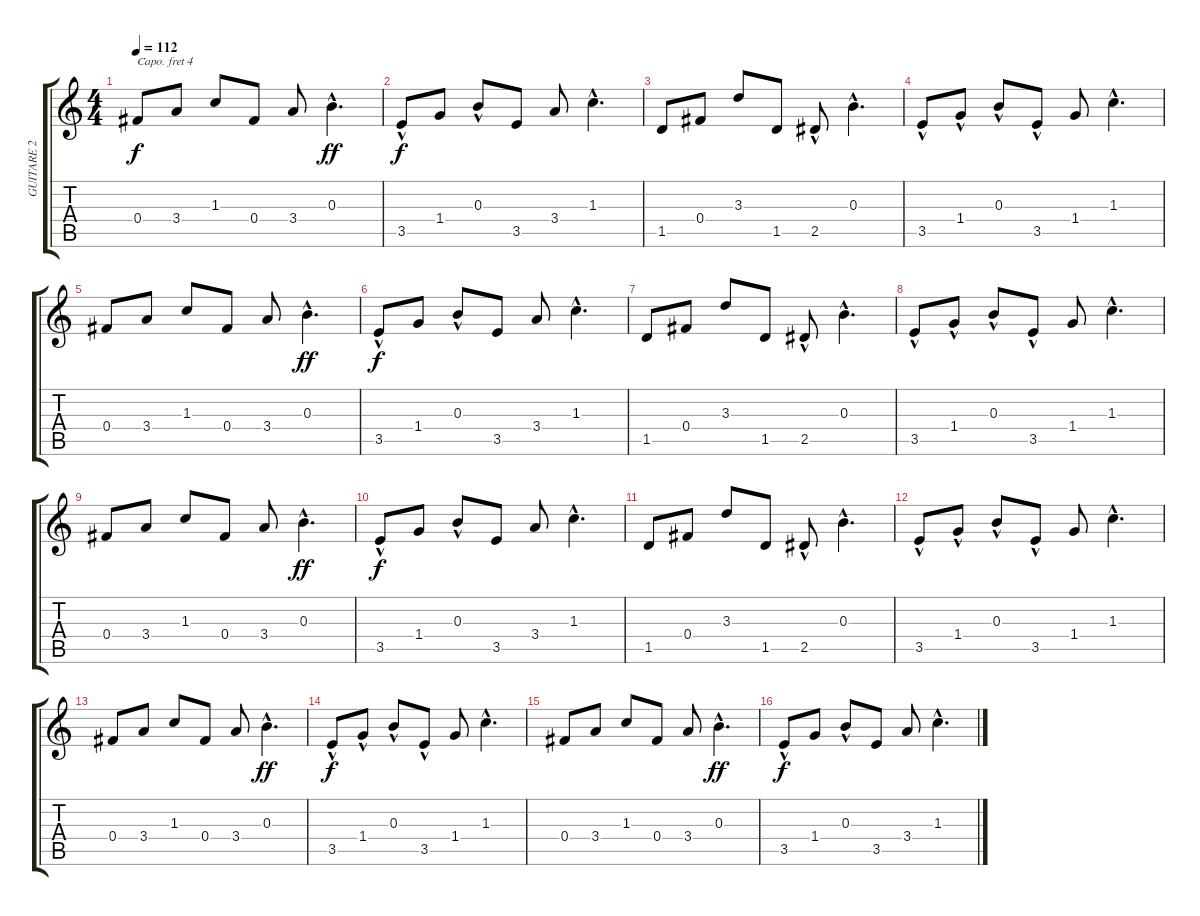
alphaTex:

\track ("GUITARE 2       " "GUITARE 2 ") {instrument electricguitarclean}
\staff {score tabs}
\capo 4
\tuning (E4 B3 G3 D3 A2 E2) {hide}
\ts (4 4)
\tempo 112
\clef g2
\ks c
0.4.8{dy f} 3.4.8 1.3.8 0.4.8 3.4.8 0.3{hac}.4{d dy ff} |
3.5{hac}.8{dy f} 1.4.8 0.3{hac}.8 3.5.8 3.4.8 1.3{hac}.4{d} |
1.5.8 0.4.8 3.3.8 1.5.8 2.5{hac}.8 0.3{hac}.4{d} |
3.5{hac}.8 1.4{hac}.8 0.3{hac}.8 3.5{hac}.8 1.4.8 1.3{hac}.4{d} |
0.4.8 3.4.8 1.3.8 0.4.8 3.4.8 0.3{hac}.4{d dy ff} |
3.5{hac}.8{dy f} 1.4.8 0.3{hac}.8 3.5.8 3.4.8 1.3{hac}.4{d} |
1.5.8 0.4.8 3.3.8 1.5.8 2.5{hac}.8 0.3{hac}.4{d} |
3.5{hac}.8 1.4{hac}.8 0.3{hac}.8 3.5{hac}.8 1.4.8 1.3{hac}.4{d} |
0.4.8 3.4.8 1.3.8 0.4.8 3.4.8 0.3{hac}.4{d dy ff} |
3.5{hac}.8{dy f} 1.4.8 0.3{hac}.8 3.5.8 3.4.8 1.3{hac}.4{d} |
1.5.8 0.4.8 3.3.8 1.5.8 2.5{hac}.8 0.3{hac}.4{d} |
3.5{hac}.8 1.4{hac}.8 0.3{hac}.8 3.5{hac}.8 1.4.8 1.3{hac}.4{d} |
0.4.8 3.4.8 1.3.8 0.4.8 3.4.8 0.3{hac}.4{d dy ff} |
3.5{hac}.8{dy f} 1.4{hac}.8 0.3{hac}.8 3.5{hac}.8 1.4.8 1.3{hac}.4{d} |
0.4.8 3.4.8 1.3.8 0.4.8 3.4.8 0.3{hac}.4{d dy ff} |
3.5{hac}.8{dy f} 1.4.8 0.3{hac}.8 3.5.8 3.4.8 1.3{hac}.4{d}
